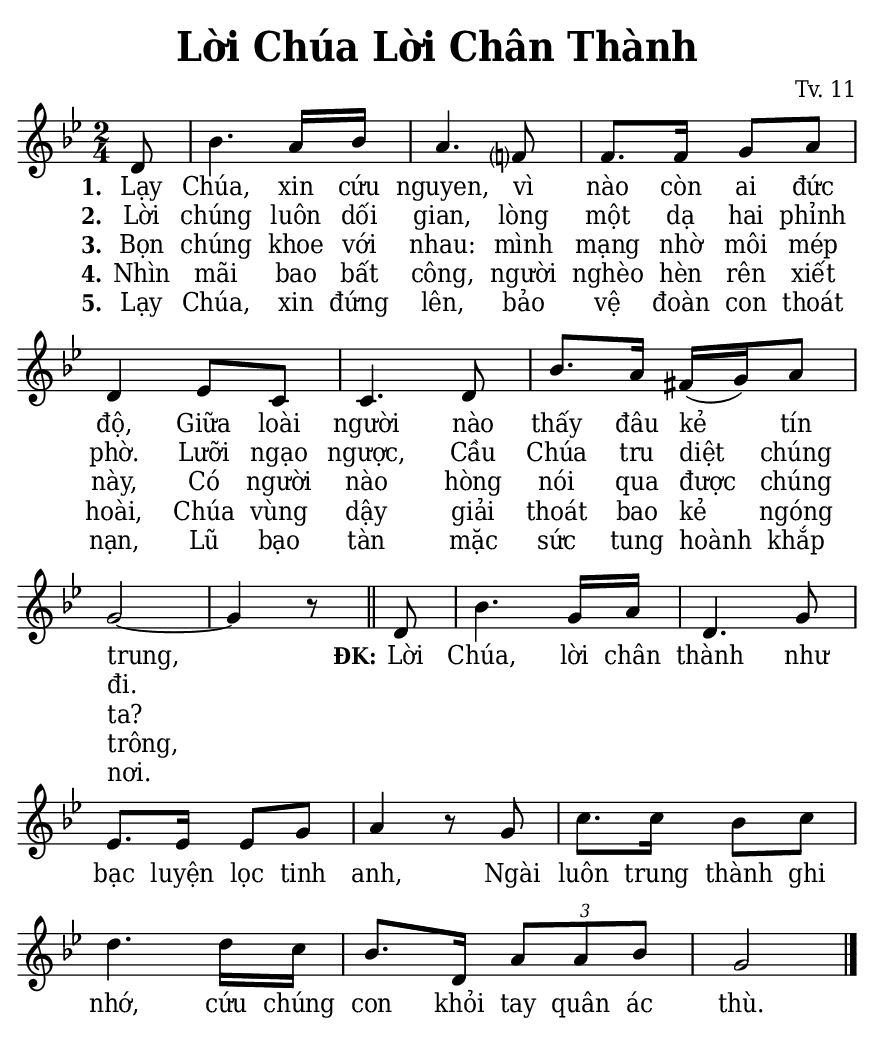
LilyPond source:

% Cài đặt chung\
\version "2.22.1"
\include "english.ly"

\header {
  title = \markup { \fontsize #1 "Lời Chúa Lời Chân Thành" }
  composer = "Tv. 11"
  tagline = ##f
}

% Nhạc phiên khúc
nhacPhienKhucSop = \relative c' {
  \partial 8 d8 |
  bf'4. a16 bf |
  a4. f!?8 |
  f8. f16 g8 a |
  d,4 ef8 c |
  c4. d8 |
  bf'8. a16 fs (g) a8 |
  g2 ~ |
  g4 r8 \bar "||"
  
  d8 |
  bf'4. g16 a |
  d,4. g8 |
  ef8. ef16 ef8 g |
  a4 r8 g |
  c8. c16 bf8 c |
  d4. d16 c |
  bf8. d,16 \tuplet 3/2 { a'8 a bf } |
  g2 \bar "|."
}

nhacPhienKhucAlto = \relative c' {
  
}

% Lời phiên khúc
loiPhienKhucSop = \lyrics {
  <<
    {
      \set stanza = "1."
      Lạy Chúa, xin cứu nguyen,
      vì nào còn ai đức độ,
      Giữa loài người nào thấy đâu kẻ tín trung,
    }
    \new Lyrics {
	    \set associatedVoice = "beSop"
	    \set stanza = "2."
	    Lời chúng luôn dối gian,
	    lòng một dạ hai phỉnh phờ.
	    Lưỡi ngạo ngược,
	    Cầu Chúa tru diệt chúng đi.
    }
    \new Lyrics {
	    \set associatedVoice = "beSop"
	    \set stanza = "3."
	    Bọn chúng khoe với nhau:
	    mình mạng nhờ môi mép này,
	    Có người nào hòng nói qua được chúng ta?
    }
    \new Lyrics {
	    \set associatedVoice = "beSop"
	    \set stanza = "4."
	    Nhìn mãi bao bất công,
	    người nghèo hèn rên xiết hoài,
	    Chúa vùng dậy giải thoát bao kẻ ngóng trông,
    }
    \new Lyrics {
	    \set associatedVoice = "beSop"
	    \set stanza = "5."
	    Lạy Chúa, xin đứng lên,
	    bảo vệ đoàn con thoát nạn,
	    Lũ bạo tàn mặc sức tung hoành khắp nơi.
    }
  >>
  \set stanza = "ĐK:"
  Lời Chúa, lời chân thành như bạc luyện lọc tinh anh,
  Ngài luôn trung thành ghi nhớ,
  cứu chúng con khỏi tay quân ác thù.
}

% Dàn trang
\paper {
  #(set-paper-size "a5")
  top-margin = 3\mm
  bottom-margin = 3\mm
  left-margin = 3\mm
  right-margin = 3\mm
  indent = #0
  #(define fonts
	 (make-pango-font-tree "Deja Vu Serif Condensed"
	 		       "Deja Vu Serif Condensed"
			       "Deja Vu Serif Condensed"
			       (/ 20 20)))
  print-page-number = ##f
  system-system-spacing = #'((basic-distance . 0.1) (padding . 2))
}

TongNhip = {
  \key bf \major \time 2/4
  \set Timing.beamExceptions = #'()
  \set Timing.baseMoment = #(ly:make-moment 1/4)
}

% Đổi kích thước nốt cho bè phụ
notBePhu =
#(define-music-function (font-size music) (number? ly:music?)
   (for-some-music
     (lambda (m)
       (if (music-is-of-type? m 'rhythmic-event)
           (begin
             (set! (ly:music-property m 'tweaks)
                   (cons `(font-size . ,font-size)
                         (ly:music-property m 'tweaks)))
             #t)
           #f))
     music)
   music)

\score {
  \new ChoirStaff <<
    \new Staff \with {
        \consists "Merge_rests_engraver"
        printPartCombineTexts = ##f
      }
      <<
      \new Voice \TongNhip \partCombine 
        \nhacPhienKhucSop
        \notBePhu -1 { \nhacPhienKhucAlto }
      \new NullVoice = beSop \nhacPhienKhucSop
      \new Lyrics \lyricsto beSop \loiPhienKhucSop
      >>
  >>
  \layout {
    \override Lyrics.LyricSpace.minimum-distance = #1.5
    \override Score.BarNumber.break-visibility = ##(#f #f #f)
    \override Score.SpacingSpanner.uniform-stretching = ##t
  } 
}
